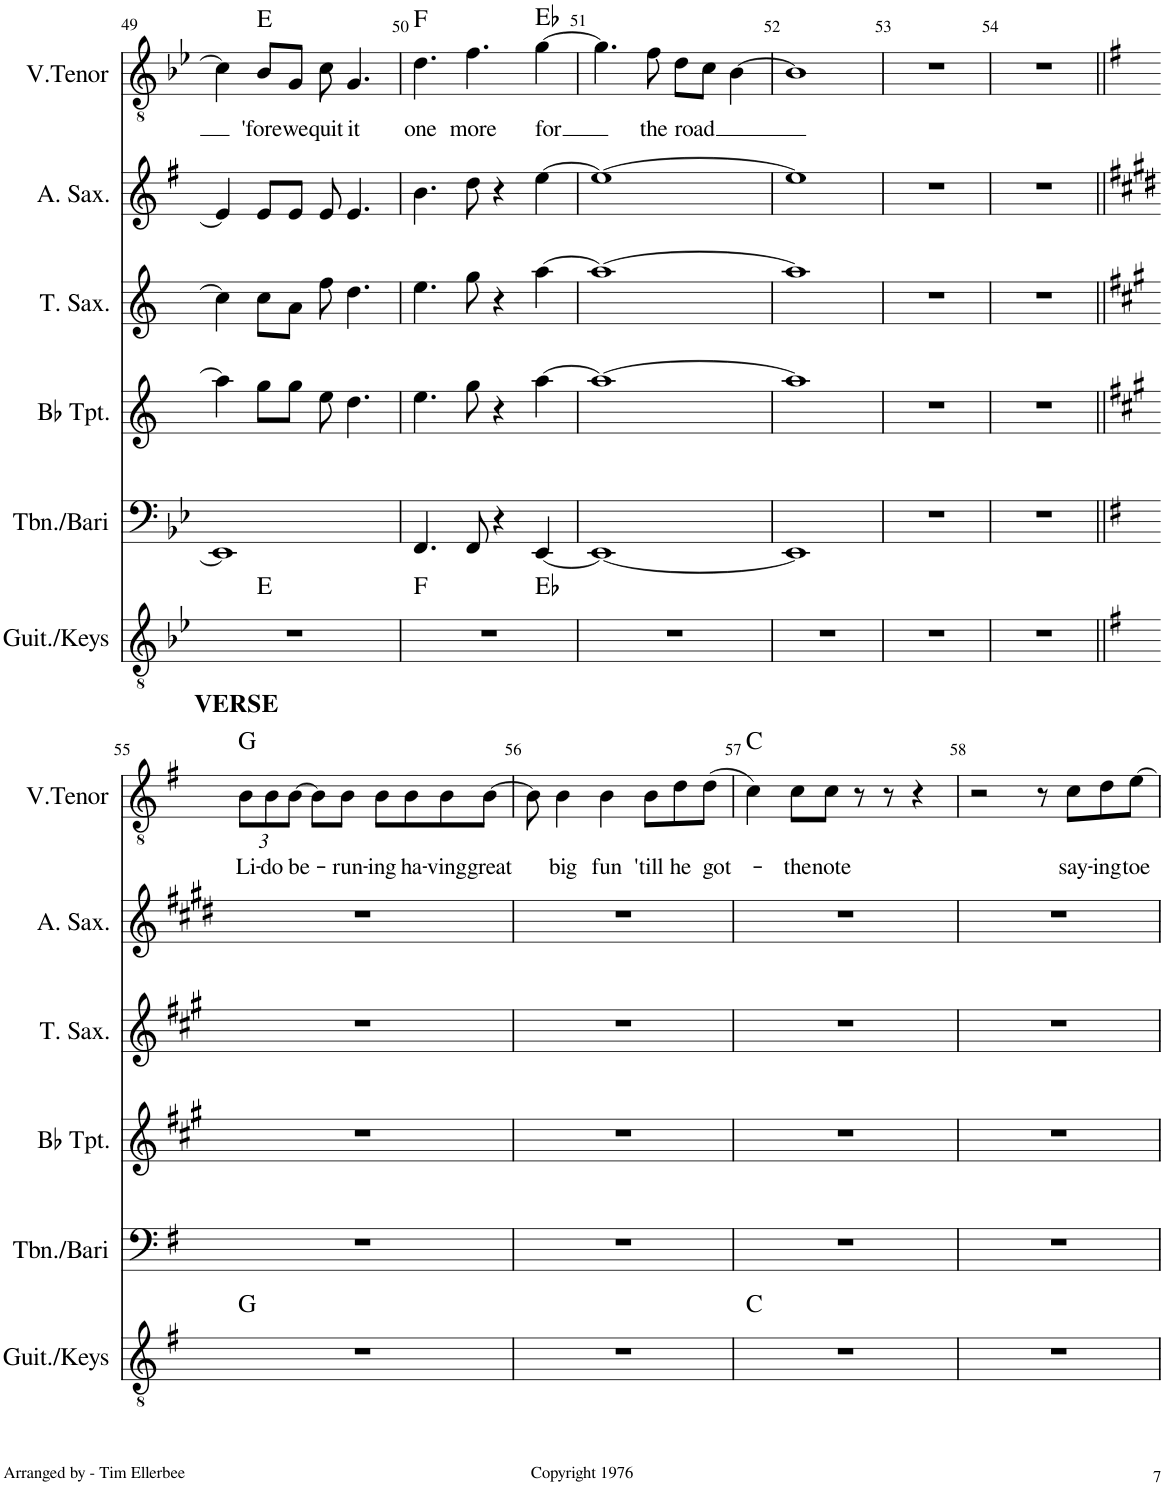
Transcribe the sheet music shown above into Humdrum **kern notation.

**kern	**harte	**kern	**kern	**kern	**kern	**kern	**text	**harte
*part6	*part6	*part5	*part4	*part3	*part2	*part1	*part1	*part1
*staff6	*	*staff5	*staff4	*staff3	*staff2	*staff1	*staff1	*
*I"Guit./Keys	*	*I"T-bone/Bari	*I"Bb Trumpet	*I"Tenor Saxophone	*I"Alto Saxophone	*I"V. Tenor	*	*
*I'Guit./Keys	*	*I'Tbn./Bari	*I'Bb Tpt.	*I'T. Sax.	*I'A. Sax.	*I'V.Tenor	*	*
!!LO:PB:g=z
*clefGv2	*	*clefF4	*clefG2	*clefG2	*clefG2	*clefGv2	*	*
*	*	*	*Trd1c2	*Trd8c14	*Trd5c9	*	*	*
*k[b-e-]	*	*k[b-e-]	*k[]	*k[]	*k[f#]	*k[b-e-]	*	*
*M4/4	*	*M4/4	*M4/4	*M4/4	*M4/4	*M4/4	*	*
=49	=49	=49	=49	=49	=49	=49	=49	=49
*^	*	*	*	*	*	*	*	*
1r	4ryy	.	1EE-]	4aa\]	4cc\]	4e/]	4c\]	.	.
!	!	!	!	!	!	!	!	!LO:LY:b	!
.	2.ryy	E:maj	.	8gg\L	8cc\L	8e/L	8B-/L	'fore	E:maj
!	!	!	!	!	!	!	!	!LO:LY:b	!
.	.	.	.	8gg\J	8a\J	8e/J	8G/J	we	.
!	!	!	!	!	!	!	!	!LO:LY:b	!
.	.	.	.	8ee\	8ee\	8e/	8c\	quit	.
!	!	!	!	!	!	!	!	!LO:LY:b	!
.	.	.	.	4.dd\	4.dd\	4.e/	4.G/	it	.
=50	=50	=50	=50	=50	=50	=50	=50	=50	=50
!	!	!	!	!	!	!	!	!LO:LY:b	!
1r	2.ryy	F:maj	4.FF/	4.ee\	4.ee\	4.b\	4.d\	one	F:maj
!	!	!	!	!	!	!	!	!LO:LY:b	!
.	.	.	8FF/	8gg\	8gg\	8dd\	4.f\	more	.
.	.	.	4r	4r	4r	4r	.	.	.
!	!	!	!	!	!	!	!	!LO:LY:b	!
.	4ryy	Eb:maj	[4EE-/	[4aa\	[4aa\	[4ee\	[4g\	for	Eb:maj
*v	*v	*	*	*	*	*	*	*	*
=51	=51	=51	=51	=51	=51	=51	=51	=51
1r	.	1EE-_	1aa_	1aa_	1ee_	4.g\]	.	.
!	!	!	!	!	!	!	!LO:LY:b	!
.	.	.	.	.	.	8f\	the	.
!	!	!	!	!	!	!	!LO:LY:b	!
.	.	.	.	.	.	8d\L	road	.
.	.	.	.	.	.	8c\J	.	.
.	.	.	.	.	.	[4B-\	.	.
=52	=52	=52	=52	=52	=52	=52	=52	=52
1r	.	1EE-]	1aa]	1aa]	1ee]	1B-]	.	.
=53	=53	=53	=53	=53	=53	=53	=53	=53
1r	.	1r	1r	1r	1r	1r	.	.
=54	=54	=54	=54	=54	=54	=54	=54	=54
1r	.	1r	1r	1r	1r	1r	.	.
!!LO:LB:g=z
=55||	=55||	=55||	=55||	=55||	=55||	=55||	=55||	=55||
*k[f#]	*	*k[f#]	*k[f#c#g#]	*k[f#c#g#]	*k[f#c#g#d#]	*k[f#]	*	*
*	*	*	*	*	*	*Xbrackettup	*	*
!	!	!	!	!	!	!LO:TX:a:B:t=VERSE	!	!
!	!	!	!	!	!	!	!LO:LY:b	!
1r	G:maj	1r	1r	1r	1r	12B\L	Li-	G:maj
!	!	!	!	!	!	!	!LO:LY:b	!
.	.	.	.	.	.	12B\	-do	.
!	!	!	!	!	!	!	!LO:LY:b	!
.	.	.	.	.	.	[12B\J	be-	.
.	.	.	.	.	.	8B\L]	.	.
!	!	!	!	!	!	!	!LO:LY:b	!
.	.	.	.	.	.	8B\J	-run-	.
!	!	!	!	!	!	!	!LO:LY:b	!
.	.	.	.	.	.	8B\L	-ing	.
!	!	!	!	!	!	!	!LO:LY:b	!
.	.	.	.	.	.	8B\	ha-	.
!	!	!	!	!	!	!	!LO:LY:b	!
.	.	.	.	.	.	8B\	-ving	.
!	!	!	!	!	!	!	!LO:LY:b	!
.	.	.	.	.	.	[8B\J	great	.
=56	=56	=56	=56	=56	=56	=56	=56	=56
1r	.	1r	1r	1r	1r	8B\]	.	.
!	!	!	!	!	!	!	!LO:LY:b	!
.	.	.	.	.	.	4B\	big	.
!	!	!	!	!	!	!	!LO:LY:b	!
.	.	.	.	.	.	4B\	fun	.
!	!	!	!	!	!	!	!LO:LY:b	!
.	.	.	.	.	.	8B\L	'till	.
!	!	!	!	!	!	!	!LO:LY:b	!
.	.	.	.	.	.	8d\	he	.
!	!	!	!	!	!	!	!LO:LY:b	!
.	.	.	.	.	.	(8d\J	got-	.
=57	=57	=57	=57	=57	=57	=57	=57	=57
1r	C:maj	1r	1r	1r	1r	4c\)	.	C:maj
!	!	!	!	!	!	!	!LO:LY:b	!
.	.	.	.	.	.	8c\L	-the	.
!	!	!	!	!	!	!	!LO:LY:b	!
.	.	.	.	.	.	8c\J	note	.
.	.	.	.	.	.	8r	.	.
.	.	.	.	.	.	8r	.	.
.	.	.	.	.	.	4r	.	.
=58	=58	=58	=58	=58	=58	=58	=58	=58
1r	.	1r	1r	1r	1r	2r	.	.
.	.	.	.	.	.	8r	.	.
!	!	!	!	!	!	!	!LO:LY:b	!
.	.	.	.	.	.	8c\L	say-	.
!	!	!	!	!	!	!	!LO:LY:b	!
.	.	.	.	.	.	8d\	-ing	.
!	!	!	!	!	!	!	!LO:LY:b	!
.	.	.	.	.	.	[8e\J	toe	.
=	=	=	=	=	=	=	=	=
*-	*-	*-	*-	*-	*-	*-	*-	*-
